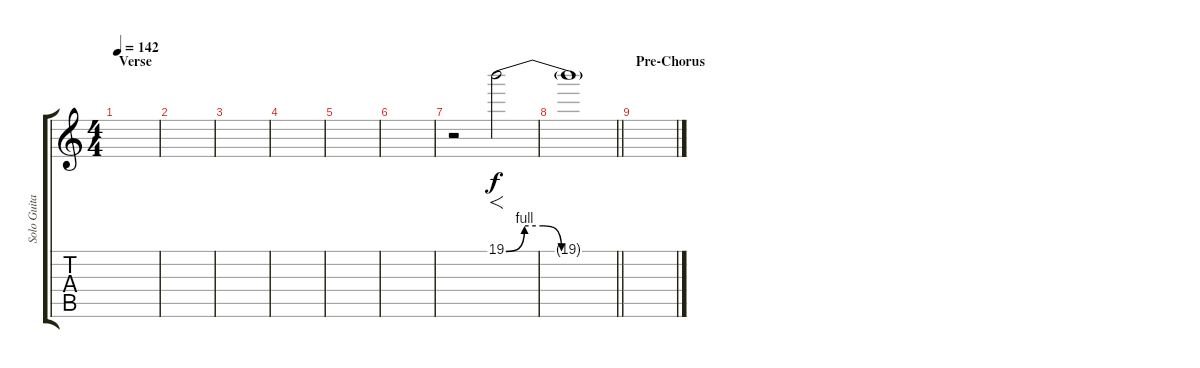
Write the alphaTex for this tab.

\track ("Solo Guitar" "Solo Guita") {instrument overdrivenguitar}
\staff {score tabs}
\tuning (E4 B3 G3 D3 A2 E2) {hide}
\ts (4 4)
\section ("" "Verse")
\tempo 142
\clef g2
\ks c
|
|
|
|
|
|
r.2 19.1{be (custom 0 0 10 4 20 4 30 0 60 0)}.2{f} |
\barLineRight lightlight
19.1{t}.1 |
\section ("" "Pre-Chorus")
